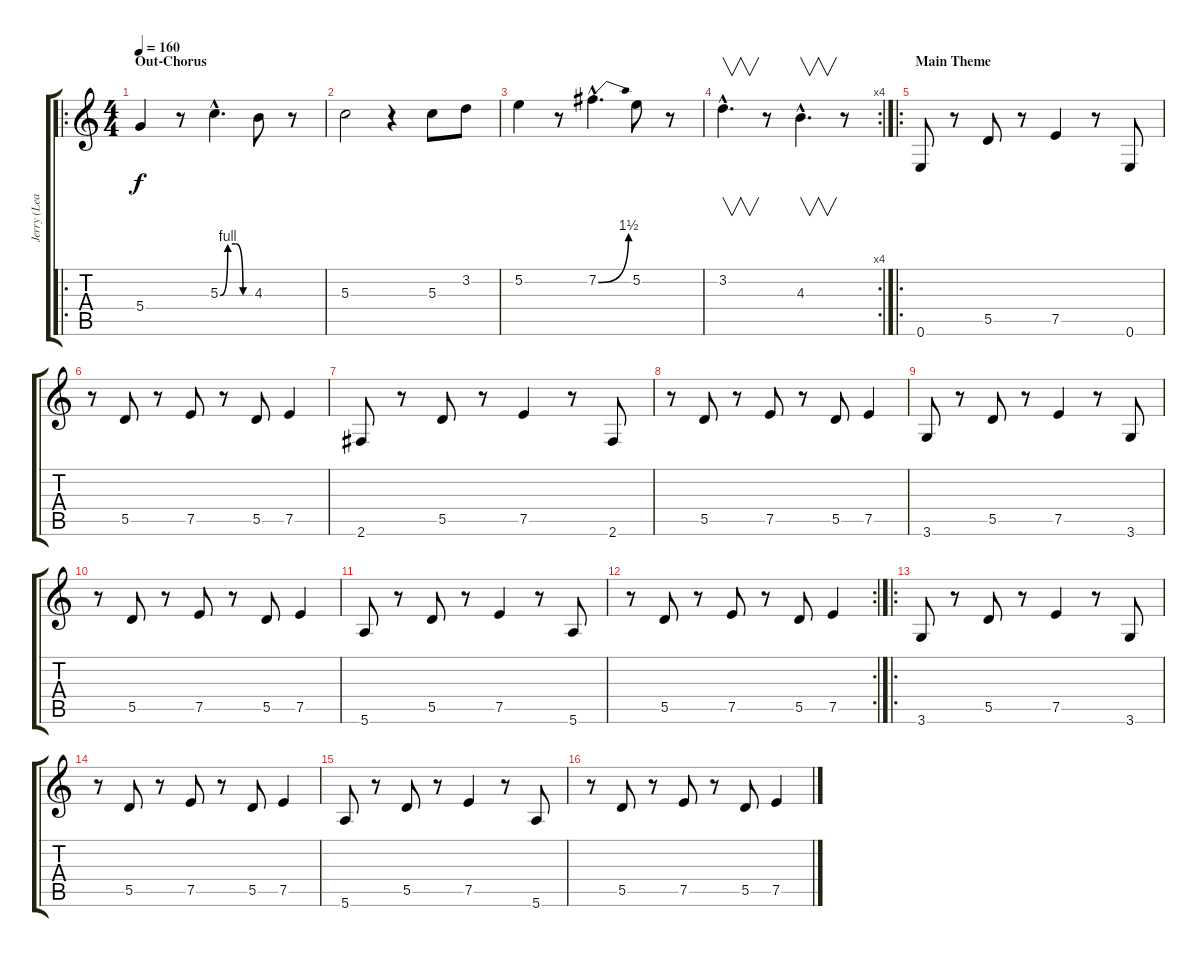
\track ("Jerry (Lead)" "Jerry (Lea") {instrument distortionguitar}
\staff {score tabs}
\tuning (E4 B3 G3 D3 A2 E2) {hide}
\ro
\ts (4 4)
\section ("" "Out-Chorus")
\tempo 160
\clef g2
\ks c
5.4.4{dy f} r.8 5.3{be (custom 0 0 15 4 30 4 45 0 60 0) hac}.4{d} 4.3.8 r.8 |
5.3.2 r.4 5.3.8 3.2.8 |
5.2.4 r.8 7.2{be (bend 0 0 60 6) hac}.4{d} 5.2.8 r.8 |
\rc 4
3.2{hac}.4{v d} r.8 4.3{hac}.4{v d} r.8 |
\ro
\section ("" "Main Theme")
0.6.8 r.8 5.5.8 r.8 7.5.4 r.8 0.6.8 |
r.8 5.5.8 r.8 7.5.8 r.8 5.5.8 7.5.4 |
2.6.8 r.8 5.5.8 r.8 7.5.4 r.8 2.6.8 |
r.8 5.5.8 r.8 7.5.8 r.8 5.5.8 7.5.4 |
3.6.8 r.8 5.5.8 r.8 7.5.4 r.8 3.6.8 |
r.8 5.5.8 r.8 7.5.8 r.8 5.5.8 7.5.4 |
5.6.8 r.8 5.5.8 r.8 7.5.4 r.8 5.6.8 |
\rc 2
r.8 5.5.8 r.8 7.5.8 r.8 5.5.8 7.5.4 |
\ro
3.6.8 r.8 5.5.8 r.8 7.5.4 r.8 3.6.8 |
r.8 5.5.8 r.8 7.5.8 r.8 5.5.8 7.5.4 |
5.6.8 r.8 5.5.8 r.8 7.5.4 r.8 5.6.8 |
r.8 5.5.8 r.8 7.5.8 r.8 5.5.8 7.5.4
